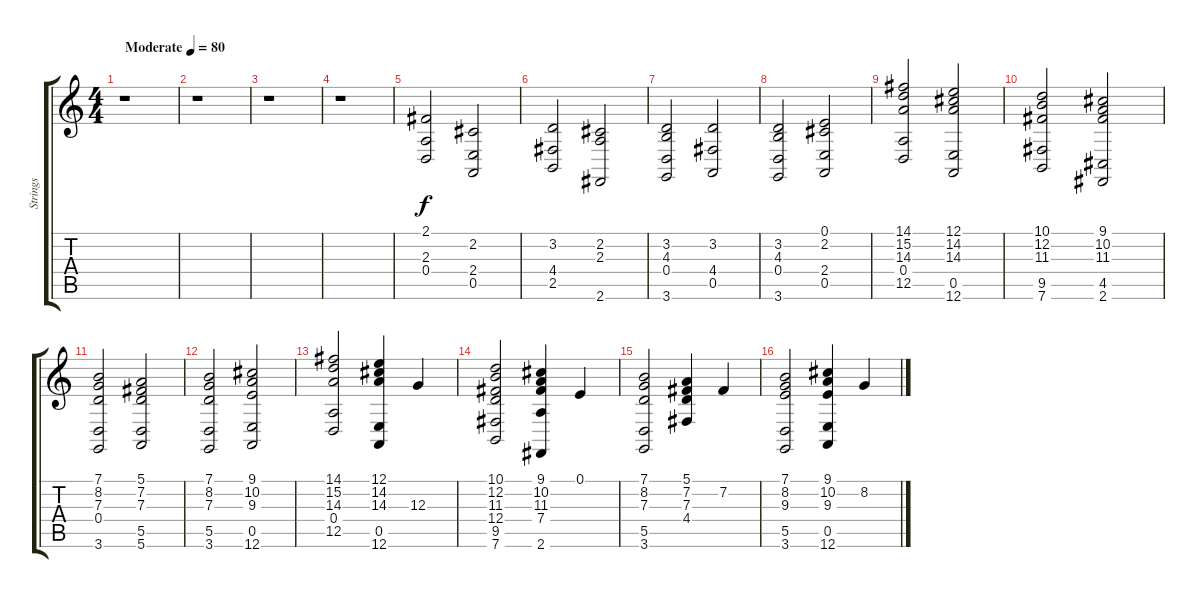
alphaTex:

\track ("Strings" "Strings") {instrument stringensemble1}
\staff {score tabs}
\tuning (E4 B3 G3 D3 A2 E2) {hide}
\ts (4 4)
\tempo (80 "Moderate")
\clef g2
\ks c
r.1{dy f instrument stringensemble1} |
r.1 |
r.1 |
r.1 |
(2.1 2.3 0.4).2 (2.2 2.4 0.5).2 |
(3.2 4.4 2.5).2 (2.2 2.3 2.6).2 |
(3.2 4.3 0.4 3.6).2 (3.2 4.4 0.5).2 |
(3.2 4.3 0.4 3.6).2 (0.1 2.2 2.4 0.5).2 |
(14.1 15.2 14.3 0.4 12.5).2 (12.1 14.2 14.3 0.5 12.6).2 |
(10.1 12.2 11.3 9.5 7.6).2 (9.1 10.2 11.3 4.5 2.6).2 |
(7.1 8.2 7.3 0.4 3.6).2 (5.1 7.2 7.3 5.5 5.6).2 |
(7.1 8.2 7.3 5.5 3.6).2 (9.1 10.2 9.3 0.5 12.6).2 |
(14.1 15.2 14.3 0.4 12.5).2 (12.1 14.2 14.3 0.5 12.6).4 12.3.4 |
(10.1 12.2 11.3 12.4 9.5 7.6).2 (9.1 10.2 11.3 7.4 2.6).4 0.1.4 |
(7.1 8.2 7.3 5.5 3.6).2 (5.1 7.2 7.3 4.4).4 7.2.4 |
(7.1 8.2 9.3 5.5 3.6).2 (9.1 10.2 9.3 0.5 12.6).4 8.2.4
